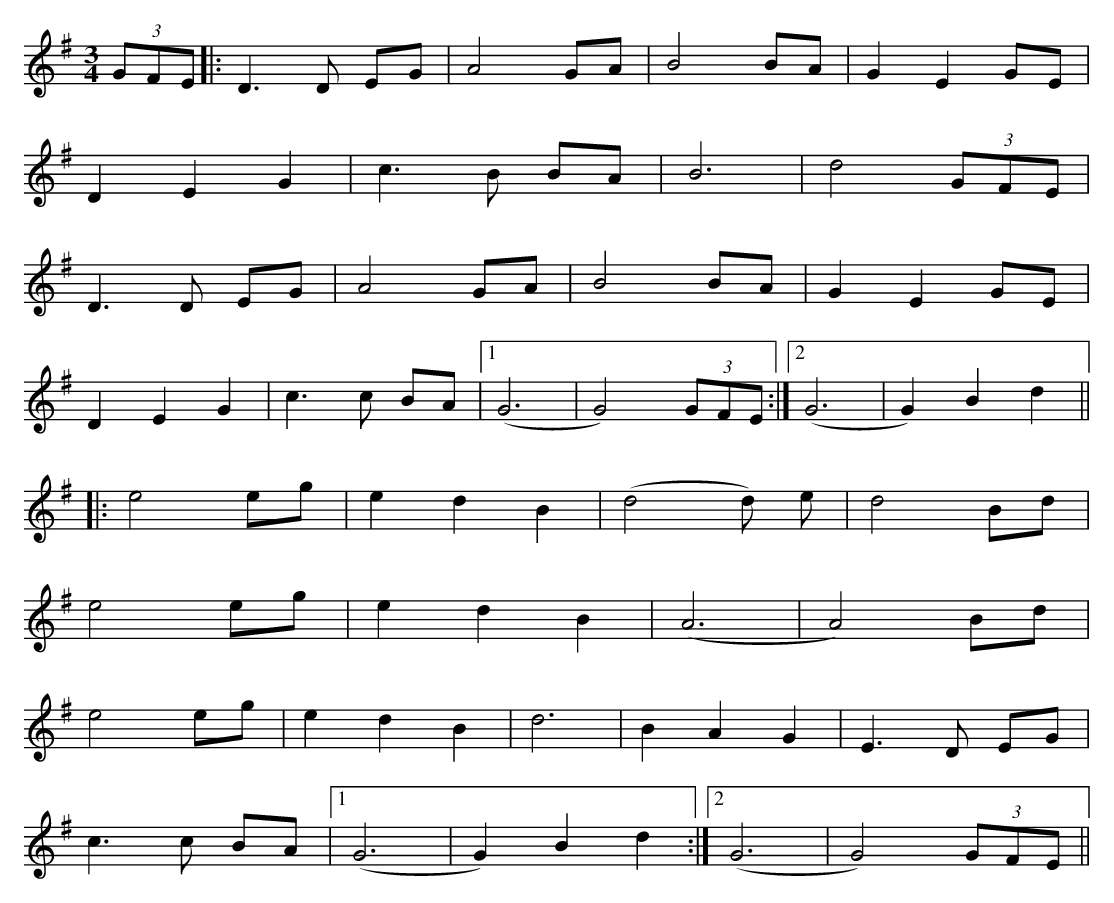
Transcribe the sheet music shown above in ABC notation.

X:1
M:3/4
K:G
(3GFE|:D3 D EG|A4 GA|B4 BA|G2 E2 GE|
D2 E2 G2|c3 B BA|B6|d4 (3GFE|
D3 D EG|A4 GA|B4 BA|G2 E2 GE|
D2 E2 G2|c3 c BA|1 (G6|G4) (3GFE:|2 (G6|G2) B2 d2||
|:e4eg|e2 d2 B2|(d4 d) e|d4 Bd|
e4eg|e2 d2 B2|(A6|A4) Bd|
e4eg|e2 d2 B2|d6|B2 A2 G2|E3 D EG|
c3 c BA|1 (G6|G2) B2 d2:|2 (G6|G4) (3GFE||
